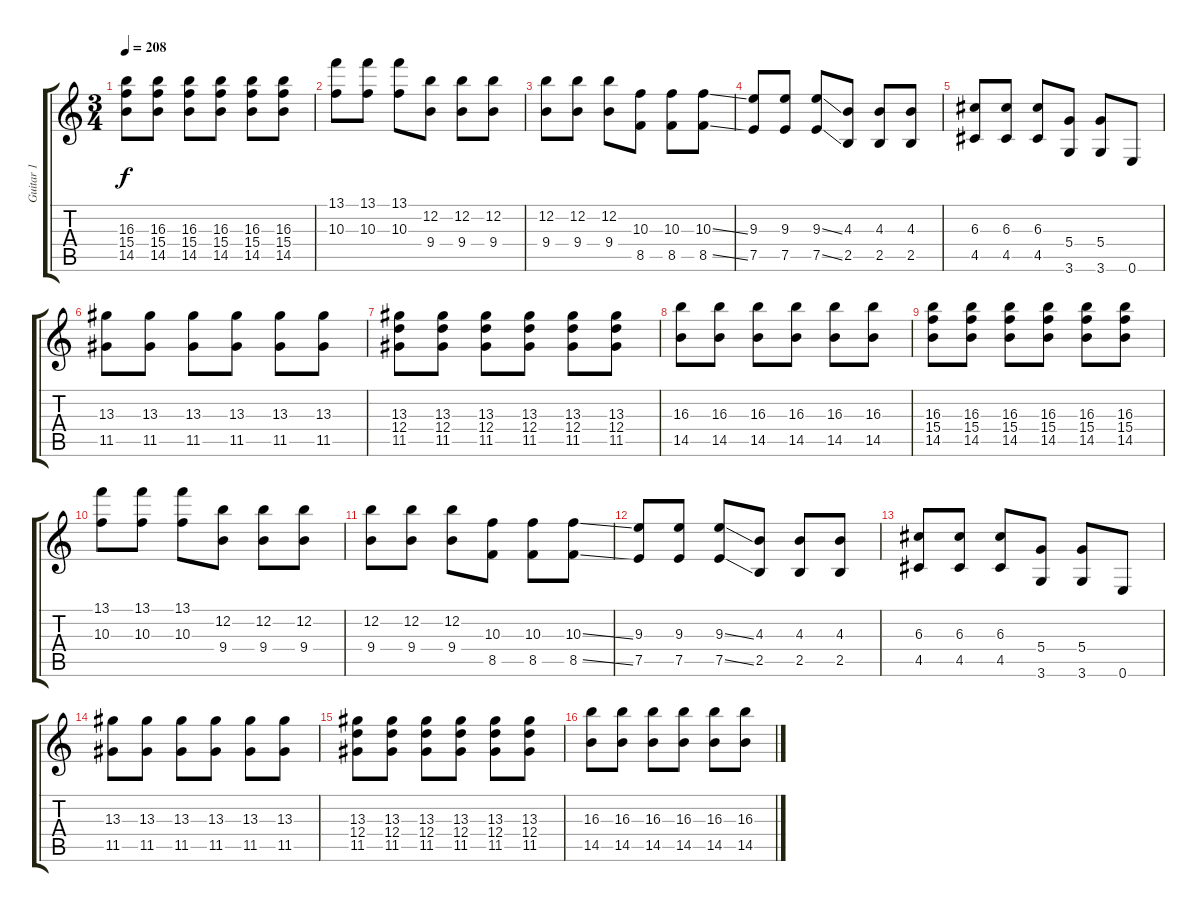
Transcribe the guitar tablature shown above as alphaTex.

\track ("Guitar 1" "Guitar 1") {instrument distortionguitar}
\staff {score tabs}
\tuning (E4 B3 G3 D3 A2 E2) {hide}
\ts (3 4)
\tempo 208
\clef g2
\ks c
(16.3 15.4 14.5).8{dy f} (16.3 15.4 14.5).8 (16.3 15.4 14.5).8 (16.3 15.4 14.5).8 (16.3 15.4 14.5).8 (16.3 15.4 14.5).8 |
(13.1 10.3).8 (13.1 10.3).8 (13.1 10.3).8 (12.2 9.4).8 (12.2 9.4).8 (12.2 9.4).8 |
(12.2 9.4).8 (12.2 9.4).8 (12.2 9.4).8 (10.3 8.5).8 (10.3 8.5).8 (10.3{ss} 8.5{ss}).8 |
(9.3 7.5).8 (9.3 7.5).8 (9.3{ss} 7.5{ss}).8 (4.3 2.5).8 (4.3 2.5).8 (4.3 2.5).8 |
(6.3 4.5).8 (6.3 4.5).8 (6.3 4.5).8 (5.4 3.6).8 (5.4 3.6).8 0.6.8 |
(13.3 11.5).8 (13.3 11.5).8 (13.3 11.5).8 (13.3 11.5).8 (13.3 11.5).8 (13.3 11.5).8 |
(13.3 12.4 11.5).8 (13.3 12.4 11.5).8 (13.3 12.4 11.5).8 (13.3 12.4 11.5).8 (13.3 12.4 11.5).8 (13.3 12.4 11.5).8 |
(16.3 14.5).8 (16.3 14.5).8 (16.3 14.5).8 (16.3 14.5).8 (16.3 14.5).8 (16.3 14.5).8 |
(16.3 15.4 14.5).8 (16.3 15.4 14.5).8 (16.3 15.4 14.5).8 (16.3 15.4 14.5).8 (16.3 15.4 14.5).8 (16.3 15.4 14.5).8 |
(13.1 10.3).8 (13.1 10.3).8 (13.1 10.3).8 (12.2 9.4).8 (12.2 9.4).8 (12.2 9.4).8 |
(12.2 9.4).8 (12.2 9.4).8 (12.2 9.4).8 (10.3 8.5).8 (10.3 8.5).8 (10.3{ss} 8.5{ss}).8 |
(9.3 7.5).8 (9.3 7.5).8 (9.3{ss} 7.5{ss}).8 (4.3 2.5).8 (4.3 2.5).8 (4.3 2.5).8 |
(6.3 4.5).8 (6.3 4.5).8 (6.3 4.5).8 (5.4 3.6).8 (5.4 3.6).8 0.6.8 |
(13.3 11.5).8 (13.3 11.5).8 (13.3 11.5).8 (13.3 11.5).8 (13.3 11.5).8 (13.3 11.5).8 |
(13.3 12.4 11.5).8 (13.3 12.4 11.5).8 (13.3 12.4 11.5).8 (13.3 12.4 11.5).8 (13.3 12.4 11.5).8 (13.3 12.4 11.5).8 |
(16.3 14.5).8 (16.3 14.5).8 (16.3 14.5).8 (16.3 14.5).8 (16.3 14.5).8 (16.3 14.5).8
